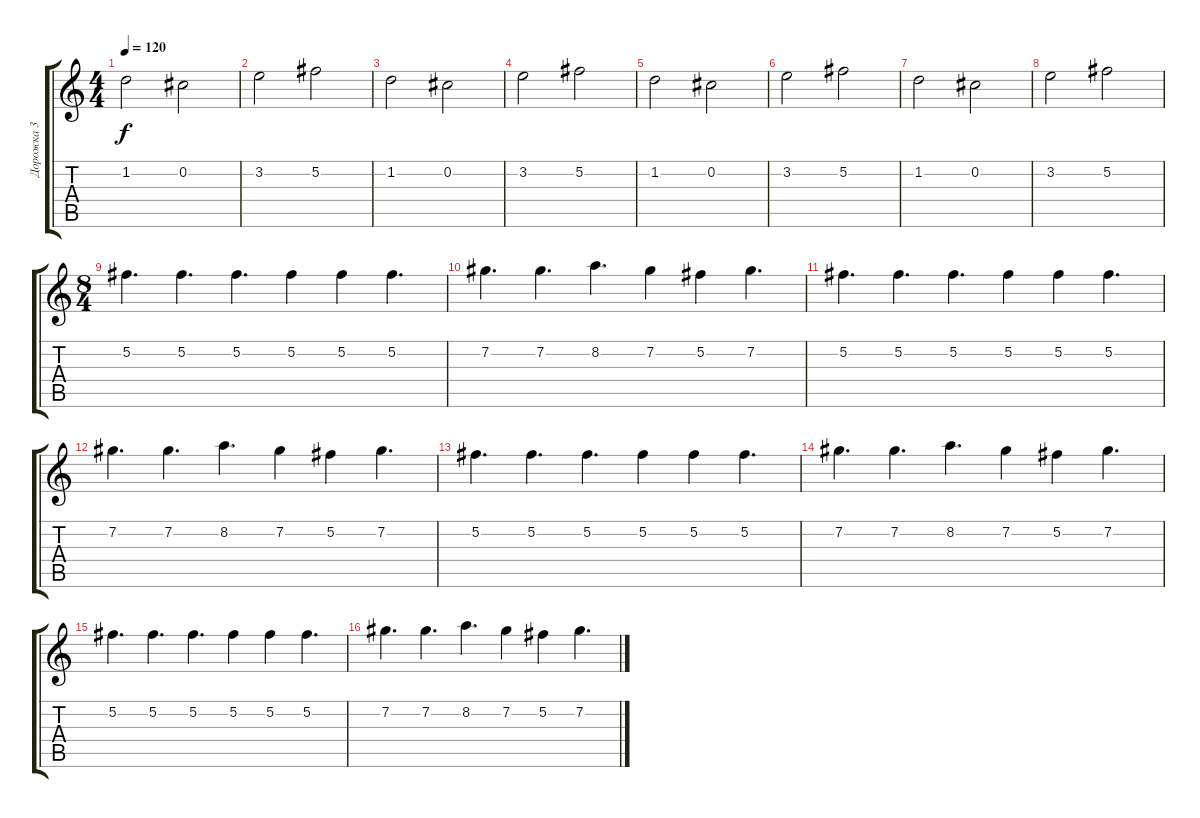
\track ("Дорожка 3" "Дорожка 3") {instrument acousticguitarsteel}
\staff {score tabs}
\tuning (Gb4 Db4 B3 E3 B2 E2) {hide}
\ts (4 4)
\tempo 120
\clef g2
\ks c
1.2.2{dy f} 0.2.2 |
3.2.2 5.2.2 |
1.2.2 0.2.2 |
3.2.2 5.2.2 |
1.2.2 0.2.2 |
3.2.2 5.2.2 |
1.2.2 0.2.2 |
3.2.2 5.2.2 |
\ts (8 4)
5.2.4{d} 5.2.4{d} 5.2.4{d} 5.2.4 5.2.4 5.2.4{d} |
7.2.4{d} 7.2.4{d} 8.2.4{d} 7.2.4 5.2.4 7.2.4{d} |
5.2.4{d} 5.2.4{d} 5.2.4{d} 5.2.4 5.2.4 5.2.4{d} |
7.2.4{d} 7.2.4{d} 8.2.4{d} 7.2.4 5.2.4 7.2.4{d} |
5.2.4{d} 5.2.4{d} 5.2.4{d} 5.2.4 5.2.4 5.2.4{d} |
7.2.4{d} 7.2.4{d} 8.2.4{d} 7.2.4 5.2.4 7.2.4{d} |
5.2.4{d} 5.2.4{d} 5.2.4{d} 5.2.4 5.2.4 5.2.4{d} |
7.2.4{d} 7.2.4{d} 8.2.4{d} 7.2.4 5.2.4 7.2.4{d}
